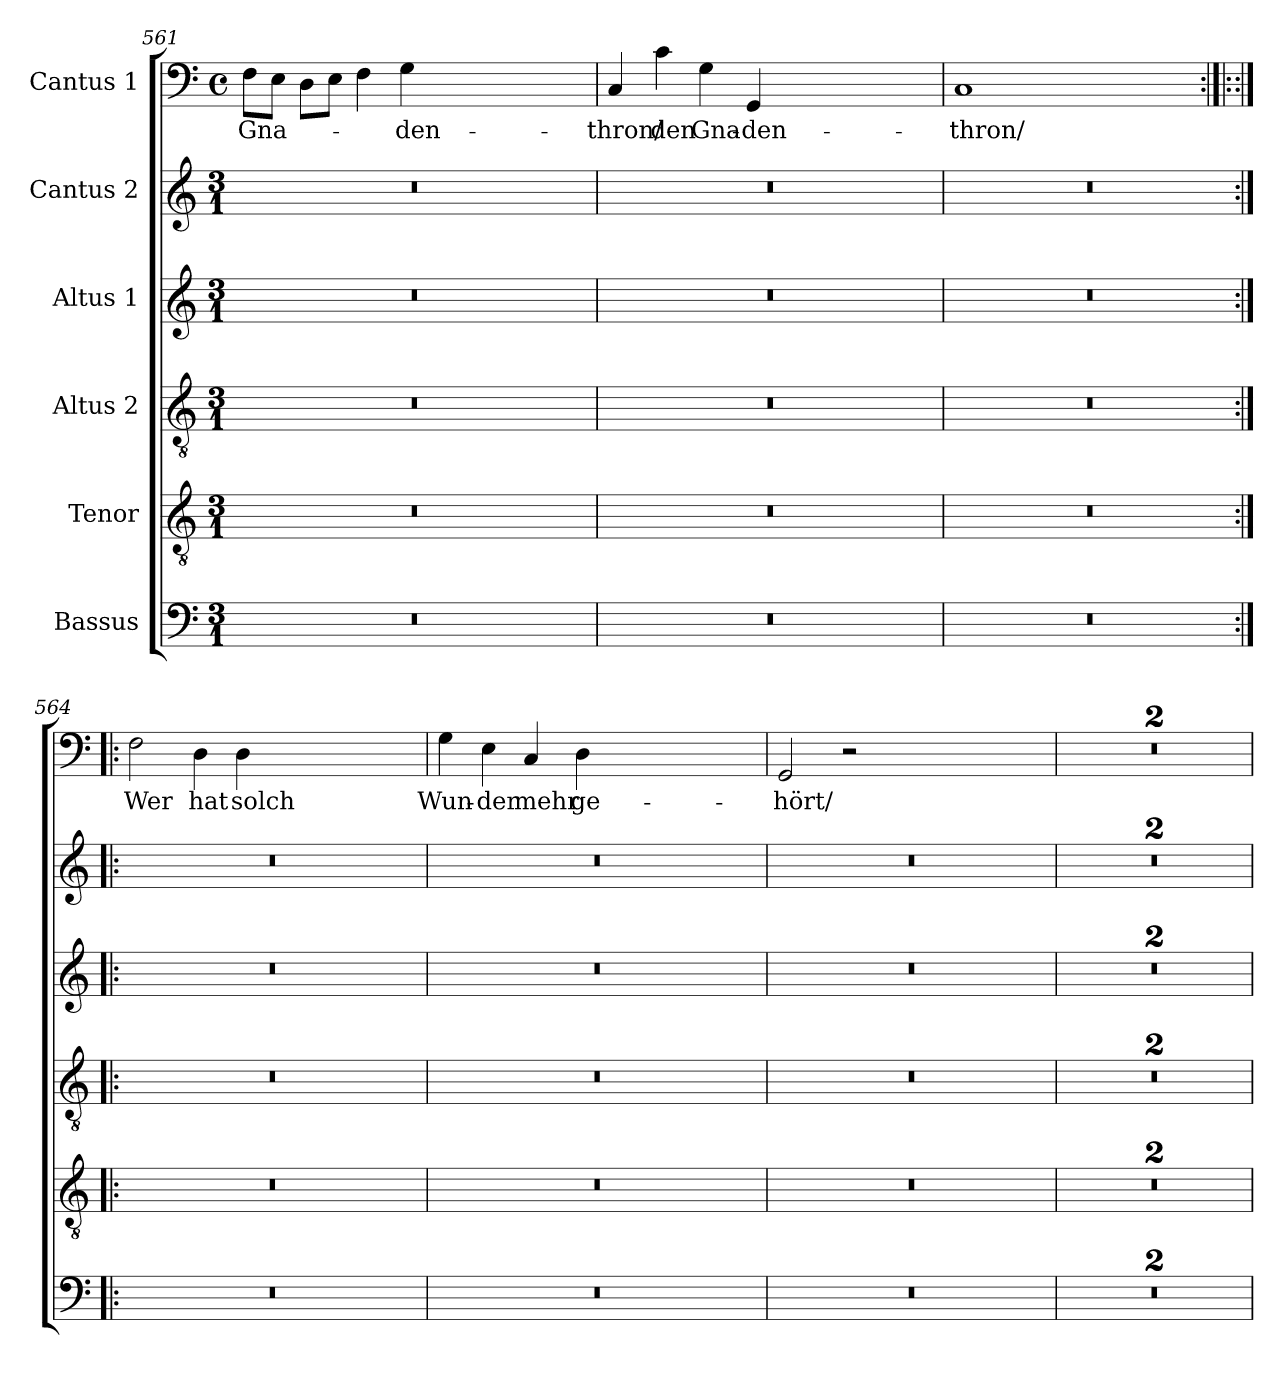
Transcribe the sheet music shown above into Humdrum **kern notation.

**kern	**kern	**kern	**kern	**kern	**kern	**text
*part6	*part5	*part4	*part3	*part2	*part1	*part1
*staff6	*staff5	*staff4	*staff3	*staff2	*staff1	*staff1
*I"Bassus	*I"Tenor	*I"Altus 2	*I"Altus 1	*I"Cantus 2	*I"Cantus 1	*
*clefF4	*clefGv2	*clefGv2	*clefG2	*clefG2	*clefF4	*
*M3/1	*M3/1	*M3/1	*M3/1	*M3/1	*M4/4	*
*	*	*	*	*	*met(c)	*
=561	=561	=561	=561	=561	=561	=561
!	!	!	!	!	!	!LO:LY:b:cj
0.r	0.r	0.r	0.r	0.r	8F\L	Gna-
.	.	.	.	.	8E\J	.
.	.	.	.	.	8D\L	.
.	.	.	.	.	8E\J	.
.	.	.	.	.	4F\	.
!	!	!	!	!	!	!LO:LY:b:cj
.	.	.	.	.	4G\	-den-
.	.	.	.	.	0ryy	.
=562	=562	=562	=562	=562	=562	=562
!	!	!	!	!	!	!LO:LY:b:cj
0.r	0.r	0.r	0.r	0.r	4C/	-thron/
!	!	!	!	!	!	!LO:LY:b:cj
.	.	.	.	.	4c\	den
!	!	!	!	!	!	!LO:LY:b:cj
.	.	.	.	.	4G\	Gna-
!	!	!	!	!	!	!LO:LY:b:cj
.	.	.	.	.	4GG/	-den-
.	.	.	.	.	0ryy	.
=563	=563	=563	=563	=563	=563	=563
!	!	!	!	!	!	!LO:LY:b:cj
0.r	0.r	0.r	0.r	0.r	1C	-thron/
.	.	.	.	.	0ryy	.
!!LO:LB:g=z
=564	=564	=564	=564	=564	=564:|!|:	=564:|!|:
!	!	!	!	!	!	!LO:LY:b:cj
0.r	0.r	0.r	0.r	0.r	2F\	Wer
!	!	!	!	!	!	!LO:LY:b:cj
.	.	.	.	.	4D\	hat
!	!	!	!	!	!	!LO:LY:b:cj
.	.	.	.	.	4D\	solch
.	.	.	.	.	0ryy	.
=565	=565	=565	=565	=565	=565	=565
!	!	!	!	!	!	!LO:LY:b:cj
0.r	0.r	0.r	0.r	0.r	4G\	Wun-
!	!	!	!	!	!	!LO:LY:b:rj
.	.	.	.	.	4E\	-der
!	!	!	!	!	!	!LO:LY:b:cj
.	.	.	.	.	4C/	mehr
!	!	!	!	!	!	!LO:LY:b:cj
.	.	.	.	.	4D\	ge-
.	.	.	.	.	0ryy	.
=566	=566	=566	=566	=566	=566	=566
!	!	!	!	!	!	!LO:LY:b:cj
0.r	0.r	0.r	0.r	0.r	2GG/	-hört/
.	.	.	.	.	2r	.
.	.	.	.	.	0ryy	.
=567	=567	=567	=567	=567	=567	=567
0.r	0.r	0.r	0.r	0.r	0.r	.
=568	=568	=568	=568	=568	=568	=568
0.r	0.r	0.r	0.r	0.r	0.r	.
=	=	=	=	=	=	=
*-	*-	*-	*-	*-	*-	*-
